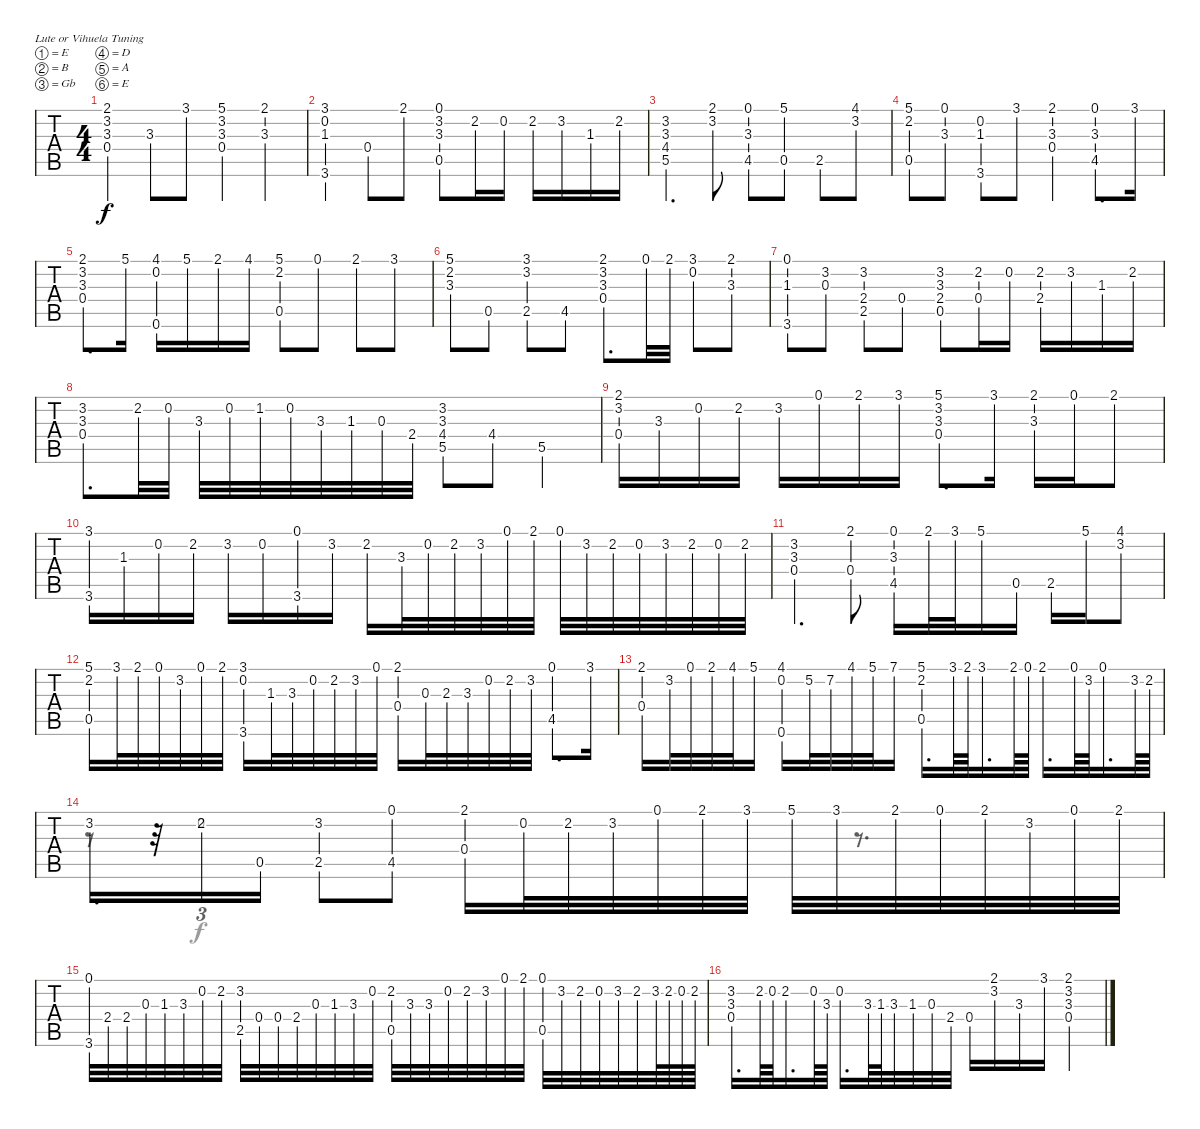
\bracketExtendMode groupsimilarinstruments
\singleTrackTrackNamePolicy hidden
\multiTrackTrackNamePolicy hidden
\firstSystemTrackNameOrientation horizontal
\otherSystemsTrackNameOrientation horizontal
\track ("Guitar Standard" "Guitar Sta") {instrument acousticguitarsteel}
\staff {tabs}
\tuning (E4 B3 Gb3 D3 A2 E2)
\voice
\ts (4 4)
\tempo (120 hide)
\clef g2
\ks c
(2.1 3.2 3.3 0.4).4{dy f instrument acousticguitarsteel} 3.3.8 3.1.8 (5.1 3.2 3.3 0.4).4 (2.1 3.3).4 |
(3.1 0.2 1.3 3.6).4 0.4.8 2.1.8 (0.1 3.2 3.3 0.5).8 2.2.16 0.2.16 2.2.16 3.2.16 1.3.16 2.2.16 |
(3.2 3.3 4.4 5.5).4{d} (2.1 3.2).8 (0.1 3.3 4.5).8 (5.1 0.5).8 2.5.8 (4.1 3.2).8 |
(5.1 2.2 0.5).8 (0.1 3.3).8 (0.2 1.3 3.6).8 3.1.8 (2.1 3.3 0.4).4 (0.1 3.3 4.5).8{d} 3.1.16 |
(2.1 3.2 3.3 0.4).8{d} 5.1.16 (4.1 0.2 0.6).16 5.1.16 2.1.16 4.1.16 (5.1 2.2 0.5).8 0.1.8 2.1.8 3.1.8 |
(5.1 2.2 3.3).8 0.5.8 (3.1 3.2 2.5).8 4.5.8 (2.1 3.2 3.3 0.4).8{d} 0.1.32 2.1.32 (3.1 0.2).8 (2.1 3.3).8 |
(0.1 1.3 3.6).8 (3.2 0.3).8 (3.2 2.4 2.5).8 0.4.8 (3.2 3.3 2.4 0.5).8 (2.2 0.4).16 0.2.16 (2.2 2.4).16 3.2.16 1.3.16 2.2.16 |
(3.2 3.3 0.4).8{d} 2.2.32 0.2.32 3.3.32 0.2.32 1.2.32 0.2.32 3.3.32 1.3.32 0.3.32 2.4.32 (3.2 3.3 4.4 5.5).8 4.4.8 5.5.4 |
(2.1 3.2 0.4).16 3.3.16 0.2.16 2.2.16 3.2.16 0.1.16 2.1.16 3.1.16 (5.1 3.2 3.3 0.4).8{d} 3.1.16 (2.1 3.3).16 0.1.16 2.1.8 |
(3.1 3.6).16 1.3.16 0.2.16 2.2.16 3.2.16 0.2.16 (0.1 3.6).16 3.2.16 2.2.16 3.3.32 0.2.32 2.2.32 3.2.32 0.1.32 2.1.32 0.1.32 3.2.32 2.2.32 0.2.32 3.2.32 2.2.32 0.2.32 2.2.32 |
(3.2 3.3 0.4).4{d} (2.1 0.4).8 (0.1 3.3 4.5).16 2.1.32 3.1.32 5.1.16 0.5.16 2.5.16 5.1.16 (4.1 3.2).8 |
(5.1 2.2 0.5).16 3.1.32 2.1.32 0.1.32 3.2.32 0.1.32 2.1.32 (3.1 0.2 3.6).16 1.3.32 3.3.32 0.2.32 2.2.32 3.2.32 0.1.32 (2.1 0.4).16 0.3.32 2.3.32 3.3.32 0.2.32 2.2.32 3.2.32 (0.1 4.5).8{d} 3.1.16 |
(2.1 0.4).16 3.2.32 0.1.32 2.1.32 4.1.32 5.1.16 (4.1 0.2 0.6).16 5.2.32 7.2.32 4.1.32 5.1.32 7.1.16 (5.1 2.2 0.5).16{d} 3.1.64 2.1.64 3.1.16{d} 2.1.64 0.1.64 2.1.16{d} 0.1.64 3.2.64 0.1.16{d} 3.2.64 2.2.64 |
3.2.16{d} r.32 2.2.16 0.5.16 (3.2 2.5).8 (0.1 4.5).8 (2.1 0.4).16 0.2.32 2.2.32 3.2.32 0.1.32 2.1.32 3.1.32 5.1.32 3.1.32 2.1.32 0.1.32 2.1.32 3.2.32 0.1.32 2.1.32 |
(0.1 3.6).32 2.4.32 2.4.32 0.3.32 1.3.32 3.3.32 0.2.32 2.2.32 (3.2 2.5).32 0.4.32 0.4.32 2.4.32 0.3.32 1.3.32 3.3.32 0.2.32 (2.2 0.5).32 3.3.32 3.3.32 0.2.32 2.2.32 3.2.32 0.1.32 2.1.32 (0.5 0.1).32 3.2.32 2.2.32 0.2.32 3.2.32 2.2.32 3.2.64 2.2.64 0.2.64 2.2.64 |
(3.2 3.3 0.4).16{d} 2.2.64 0.2.64 2.2.16{d} 0.2.64 3.3.64 0.2.16{d} 3.3.64 1.3.64 3.3.32 1.3.32 0.3.32 2.4.32 0.4.16 (2.1 3.2).16 3.3.16 3.1.16 (2.1 3.2 3.3 0.4).4
\voice
\clef g2
\ottava regular
\simile none
\ks c
|
|
|
|
|
|
|
|
|
|
|
|
|
r.8 2.2.1{tu (3 2)} r.8{d} |
|
\voice
\clef g2
\ottava regular
\simile none
\ks c
|
|
|
|
|
|
|
|
|
|
|
|
|
r.8 0.2.1{tu (3 2)} r.8{d} |
|
